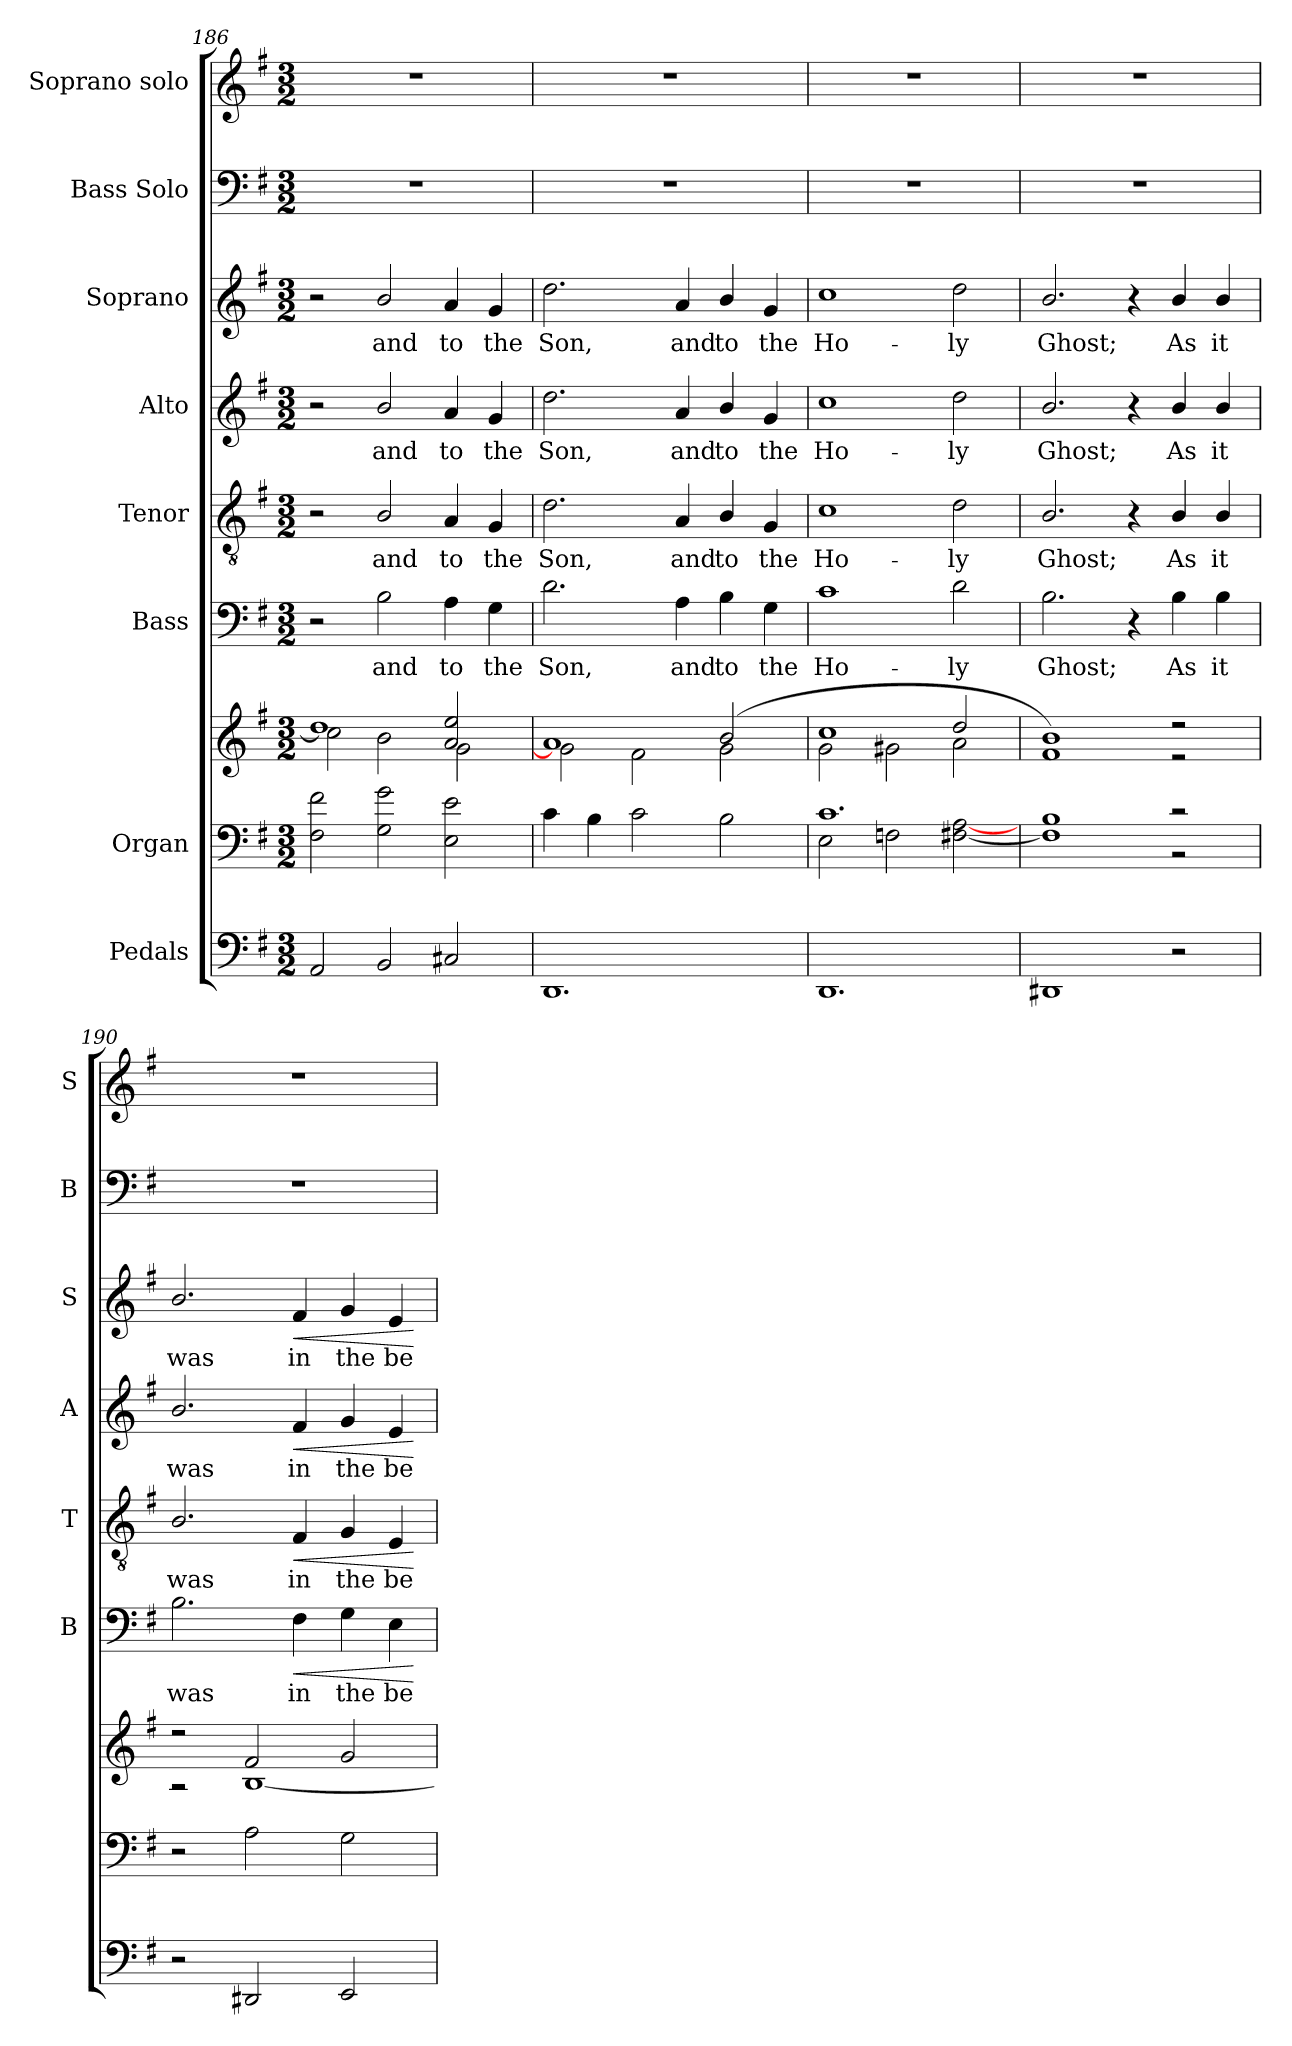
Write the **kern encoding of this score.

**kern	**kern	**kern	**kern	**text	**dynam	**kern	**text	**dynam	**kern	**text	**dynam	**kern	**text	**dynam	**kern	**kern
*part8	*part7	*part7	*part6	*part6	*part6	*part5	*part5	*part5	*part4	*part4	*part4	*part3	*part3	*part3	*part2	*part1
*staff9	*staff8	*staff7	*staff6	*staff6	*staff6	*staff5	*staff5	*staff5	*staff4	*staff4	*staff4	*staff3	*staff3	*staff3	*staff2	*staff1
*I"Pedals	*I"Organ	*	*I"Bass	*	*	*I"Tenor	*	*	*I"Alto	*	*	*I"Soprano	*	*	*I"Bass Solo	*I"Soprano solo
*	*	*	*I'B	*	*	*I'T	*	*	*I'A	*	*	*I'S	*	*	*I'B	*I'S
*clefF4	*clefF4	*clefG2	*clefF4	*	*	*clefGv2	*	*	*clefG2	*	*	*clefG2	*	*	*clefF4	*clefG2
*k[f#]	*k[f#]	*k[f#]	*k[f#]	*	*	*k[f#]	*	*	*k[f#]	*	*	*k[f#]	*	*	*k[f#]	*k[f#]
*G:	*G:	*G:	*G:	*	*	*G:	*	*	*G:	*	*	*G:	*	*	*G:	*G:
*M3/2	*M3/2	*M3/2	*M3/2	*	*	*M3/2	*	*	*M3/2	*	*	*M3/2	*	*	*M3/2	*M3/2
=186	=186	=186	=186	=186	=186	=186	=186	=186	=186	=186	=186	=186	=186	=186	=186	=186
*	*^	*^	*	*	*	*	*	*	*	*	*	*	*	*	*	*
2AA	2F#\ 2f#\	2ryy	1dd/]	2cc\	2r	.	.	2r	.	.	2r	.	.	2r	.	.	1.r	1.r
!	!	!	!	!	!	!LO:LY:b	!	!	!LO:LY:b	!	!	!LO:LY:b	!	!	!LO:LY:b	!	!	!
2BB	2G\ 2g\	2ryy	.	2b\	2B	and	.	2B/	and	.	2b/	and	.	2b/	and	.	.	.
!	!	!	!	!	!	!LO:LY:b	!	!	!LO:LY:b	!	!	!LO:LY:b	!	!	!LO:LY:b	!	!	!
2C#X	2E\ 2e\	2ryy	2a/ 2ee/	2g\	4A	to	.	4A	to	.	4a	to	.	4a	to	.	.	.
!	!	!	!	!	!	!LO:LY:b	!	!	!LO:LY:b	!	!	!LO:LY:b	!	!	!LO:LY:b	!	!	!
.	.	.	.	.	4G	the	.	4G	the	.	4g	the	.	4g	the	.	.	.
=187	=187	=187	=187	=187	=187	=187	=187	=187	=187	=187	=187	=187	=187	=187	=187	=187	=187	=187
!	!	!	!	!	!	!LO:LY:b	!	!	!LO:LY:b	!	!	!LO:LY:b	!	!	!LO:LY:b	!	!	!
1.DD	4c\	2ryy	1a/]	2g\	2.d	Son,	.	2.d	Son,	.	2.dd	Son,	.	2.dd	Son,	.	1.r	1.r
.	4B\	.	.	.	.	.	.	.	.	.	.	.	.	.	.	.	.	.
.	2c\	2ryy	.	2f#\	.	.	.	.	.	.	.	.	.	.	.	.	.	.
!	!	!	!	!	!	!LO:LY:b	!	!	!LO:LY:b	!	!	!LO:LY:b	!	!	!LO:LY:b	!	!	!
.	.	.	.	.	4A	and	.	4A	and	.	4a	and	.	4a	and	.	.	.
!	!	!	!	!	!	!LO:LY:b	!	!	!LO:LY:b	!	!	!LO:LY:b	!	!	!LO:LY:b	!	!	!
.	2B\	2ryy	(>2b/	2g\	4B	to	.	4B/	to	.	4b/	to	.	4b/	to	.	.	.
!	!	!	!	!	!	!LO:LY:b	!	!	!LO:LY:b	!	!	!LO:LY:b	!	!	!LO:LY:b	!	!	!
.	.	.	.	.	4G	the	.	4G	the	.	4g	the	.	4g	the	.	.	.
=188	=188	=188	=188	=188	=188	=188	=188	=188	=188	=188	=188	=188	=188	=188	=188	=188	=188	=188
!	!	!	!	!	!	!LO:LY:b	!	!	!LO:LY:b	!	!	!LO:LY:b	!	!	!LO:LY:b	!	!	!
1.DD	1.c/	2E\	1cc/	2g\	1c	Ho-	.	1c	Ho-	.	1cc	Ho-	.	1cc	Ho-	.	1.r	1.r
.	.	2Fn\	.	2g#X\	.	.	.	.	.	.	.	.	.	.	.	.	.	.
!	!	!	!	!	!	!LO:LY:b	!	!	!LO:LY:b	!	!	!LO:LY:b	!	!	!LO:LY:b	!	!	!
.	.	[2F#X\ [2A\	2dd/	2a\	2d	-ly	.	2d	-ly	.	2dd	-ly	.	2dd	-ly	.	.	.
=189	=189	=189	=189	=189	=189	=189	=189	=189	=189	=189	=189	=189	=189	=189	=189	=189	=189	=189
!	!	!	!	!	!	!LO:LY:b	!	!	!LO:LY:b	!	!	!LO:LY:b	!	!	!LO:LY:b	!	!	!
1DD#X	1B/	1F#\]	1b/)	1f#\	2.B	Ghost;	.	2.B/	Ghost;	.	2.b/	Ghost;	.	2.b/	Ghost;	.	1.r	1.r
.	.	.	.	.	4r	.	.	4r	.	.	4r	.	.	4r	.	.	.	.
!	!	!	!	!	!	!LO:LY:b	!	!	!LO:LY:b	!	!	!LO:LY:b	!	!	!LO:LY:b	!	!	!
2r	2r	2r	2r	2r	4B	As	.	4B/	As	.	4b/	As	.	4b/	As	.	.	.
!	!	!	!	!	!	!LO:LY:b	!	!	!LO:LY:b	!	!	!LO:LY:b	!	!	!LO:LY:b	!	!	!
.	.	.	.	.	4B	it	.	4B/	it	.	4b/	it	.	4b/	it	.	.	.
=190	=190	=190	=190	=190	=190	=190	=190	=190	=190	=190	=190	=190	=190	=190	=190	=190	=190	=190
!	!	!	!	!	!	!LO:LY:b	!	!	!LO:LY:b	!	!	!LO:LY:b	!	!	!LO:LY:b	!	!	!
2r	2r	2ryy	2r	2r	2.B	was	.	2.B/	was	.	2.b/	was	.	2.b/	was	.	1.r	1.r
2DD#X	2A\	2ryy	2f#/	[1B\	.	.	.	.	.	.	.	.	.	.	.	.	.	.
!	!	!	!	!	!	!LO:LY:b	!LO:HP:b	!	!LO:LY:b	!LO:HP:b	!	!LO:LY:b	!LO:HP:b	!	!LO:LY:b	!LO:HP:b	!	!
.	.	.	.	.	4F#	in	<	4F#	in	<	4f#	in	<	4f#	in	<	.	.
!	!	!	!	!	!	!LO:LY:b	!	!	!LO:LY:b	!	!	!LO:LY:b	!	!	!LO:LY:b	!	!	!
2EE	2G\	2ryy	2g/	.	4G	the	.	4G	the	.	4g	the	.	4g	the	.	.	.
!	!	!	!	!	!	!LO:LY:b	!	!	!LO:LY:b	!	!	!LO:LY:b	!	!	!LO:LY:b	!	!	!
.	.	.	.	.	4E	be-	.	4E	be-	.	4e	be-	.	4e	be-	.	.	.
*	*v	*v	*	*	*	*	*	*	*	*	*	*	*	*	*	*	*	*
*	*	*v	*v	*	*	*	*	*	*	*	*	*	*	*	*	*	*
.	.	.	.	.	[	.	.	[	.	.	[	.	.	[	.	.
=	=	=	=	=	=	=	=	=	=	=	=	=	=	=	=	=
*-	*-	*-	*-	*-	*-	*-	*-	*-	*-	*-	*-	*-	*-	*-	*-	*-
